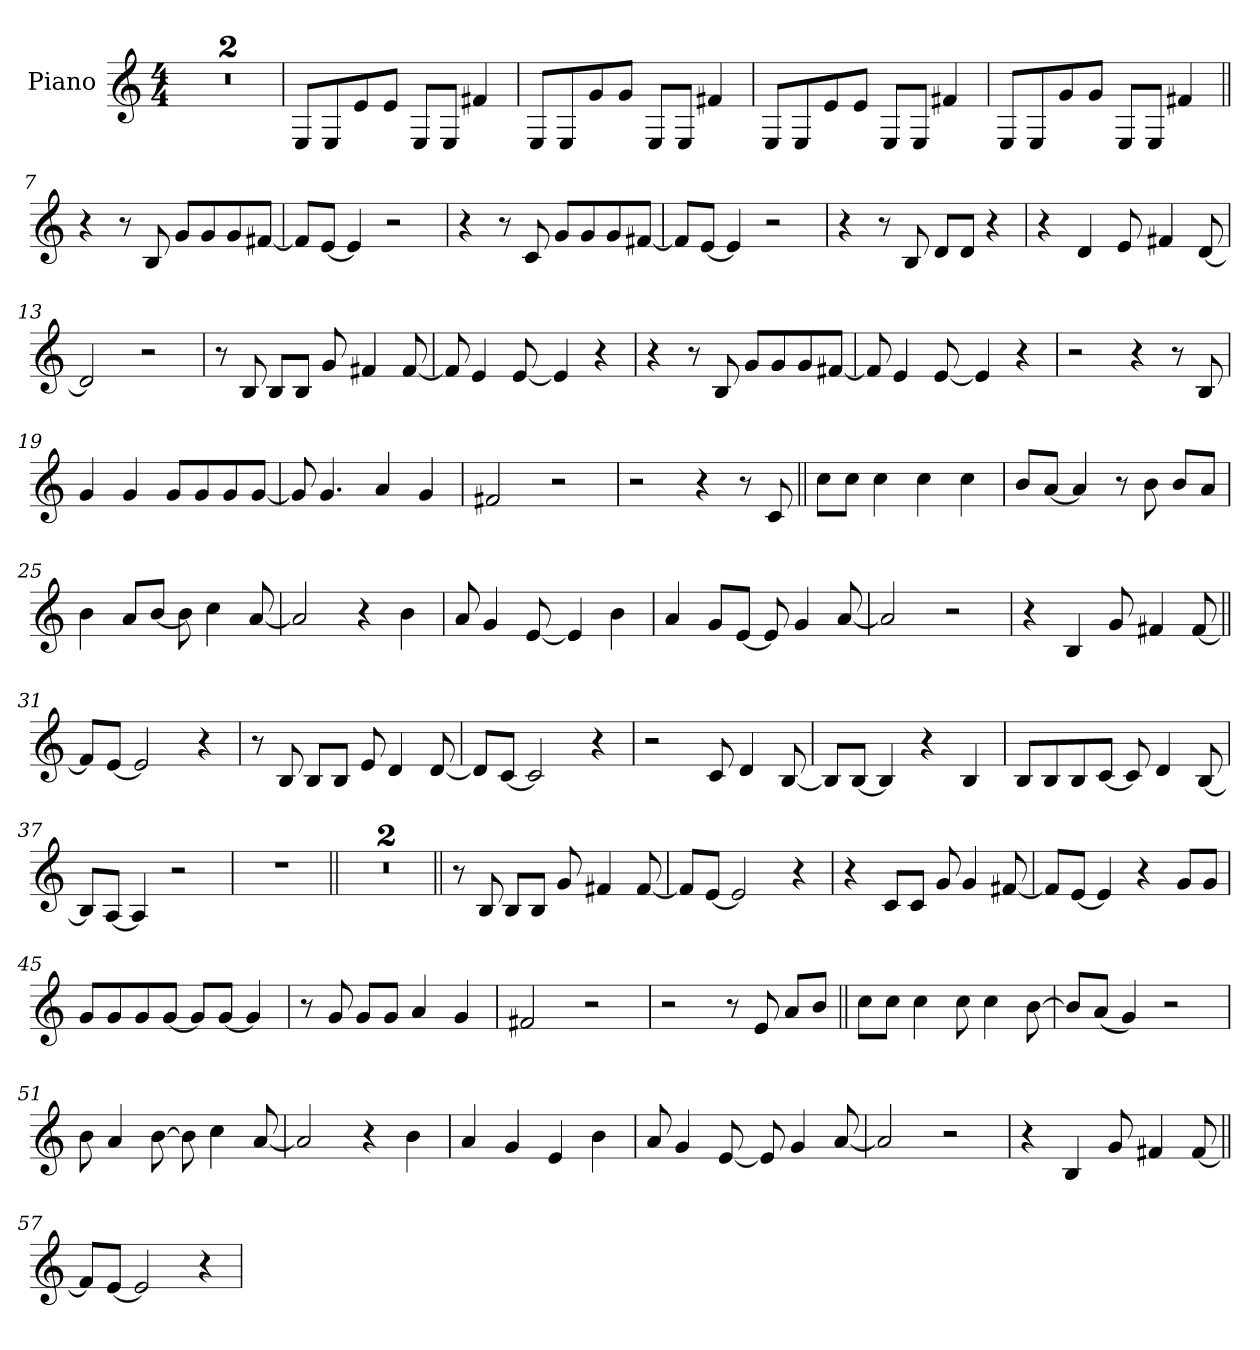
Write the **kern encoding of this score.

**kern
*part1
*staff1
*I"Piano
*I'Pno.
*clefG2
*k[]
*M4/4
*MM120
=1
1r
=2
1r
=3
8E!L
8E!
8e!
8e!J
8E!L
8E!J
4f#X!
=4
8E!L
8E!
8g!
8g!J
8E!L
8E!J
4f#X!
=5
8E!L
8E!
8e!
8e!J
8E!L
8E!J
4f#X!
=6
8E!L
8E!
8g!
8g!J
8E!L
8E!J
4f#X!
=7||
4r
8r
8B
8gL
8g
8g
[8f#XJ
=8
8f#L]
[8eJ
4e]
2r
=9
4r
8r
8c
8gL
8g
8g
[8f#XJ
=10
8f#L]
[8eJ
4e]
2r
=11
4r
8r
8B
8dL
8dJ
4r
=12
4r
4d
8e
4f#X
[8d
=13
2d]
2r
=14
8r
8B
8BL
8BJ
8g
4f#X
[8f#
=15
8f#]
4e
[8e
4e]
4r
=16
4r
8r
8B
8gL
8g
8g
[8f#XJ
=17
8f#]
4e
[8e
4e]
4r
=18
2r
4r
8r
8B
=19
4g
4g
8gL
8g
8g
[8gJ
=20
8g]
4.g
4a
4g
=21
2f#X
2r
=22
2r
4r
8r
8c
=23||
8ccL
8ccJ
4cc
4cc
4cc
=24
8bL
[8aJ
4a]
8r
8b
8bL
8aJ
=25
4b
8aL
[8bJ
8b]
4cc
[8a
=26
2a]
4r
4b
=27
8a
4g
[8e
4e]
4b
=28
4a
8gL
[8eJ
8e]
4g
[8a
=29
2a]
2r
=30
4r
4B
8g
4f#X
[8f#
=31||
8f#L]
[8eJ
2e]
4r
=32
8r
8B
8BL
8BJ
8e
4d
[8d
=33
8dL]
[8cJ
2c]
4r
=34
2r
8c
4d
[8B
=35
8BL]
[8BJ
4B]
4r
4B
=36
8BL
8B
8B
[8cJ
8c]
4d
[8B
=37
8BL]
[8AJ
4A]
2r
=38
1r
=39||
1r
=40
1r
=41||
8r
8B
8BL
8BJ
8g
4f#X
[8f#
=42
8f#L]
[8eJ
2e]
4r
=43
4r
8cL
8cJ
8g
4g
[8f#X
=44
8f#L]
[8eJ
4e]
4r
8gL
8gJ
=45
8gL
8g
8g
[8gJ
8gL]
[8gJ
4g]
=46
8r
8g
8gL
8gJ
4a
4g
=47
2f#X
2r
=48
2r
8r
8e
8aL
8bJ
=49||
8ccL
8ccJ
4cc
8cc
4cc
[8b
=50
8bL]
(8aJ
4g)
2r
=51
8b
4a
[8b
8b]
4cc
[8a
=52
2a]
4r
4b
=53
4a
4g
4e
4b
=54
8a
4g
[8e
8e]
4g
[8a
=55
2a]
2r
=56
4r
4B
8g
4f#X
[8f#
=57||
8f#L]
[8eJ
2e]
4r
=
*-
